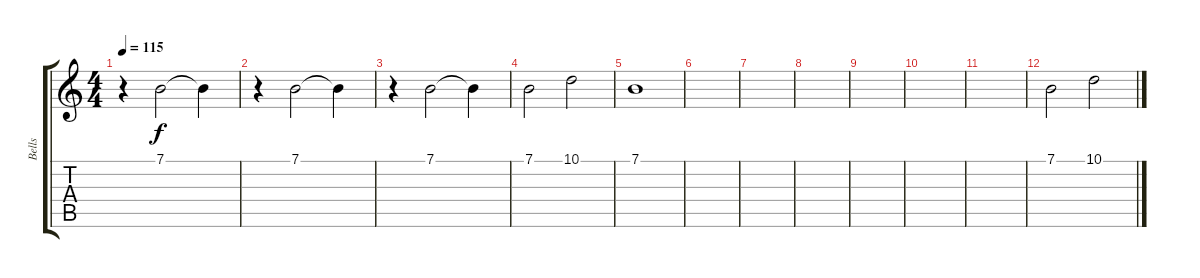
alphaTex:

\track ("Bells" "Bells") {instrument tubularbells}
\staff {score tabs}
\tuning (E4 B3 G3 D3 A2 E2) {hide}
\ts (4 4)
\tempo 115
\clef g2
\ks c
r.4{dy f} 7.1.2 7.1{t}.4 |
r.4 7.1.2 7.1{t}.4 |
r.4 7.1.2 7.1{t}.4 |
7.1.2 10.1.2 |
7.1.1 |
|
|
|
|
|
|
7.1.2 10.1.2
